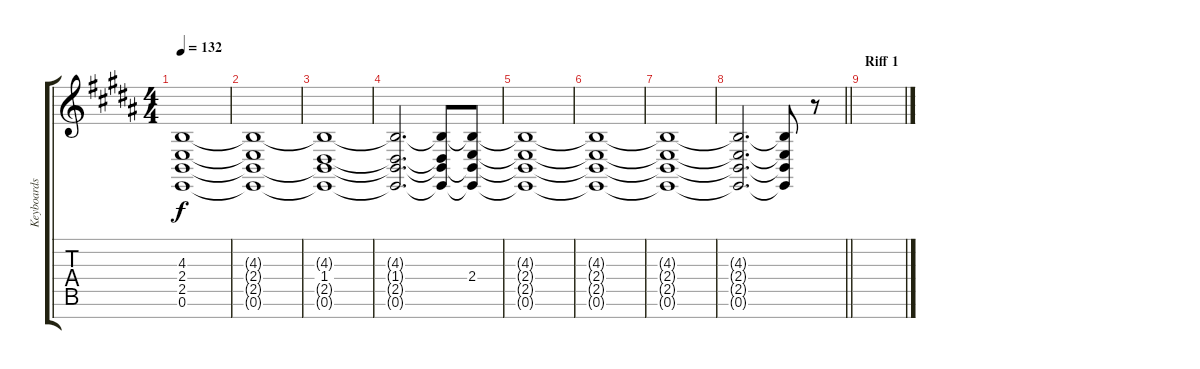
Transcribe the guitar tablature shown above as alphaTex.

\track ("Keyboards" "Keyboards") {instrument stringensemble1}
\staff {score tabs}
\tuning (E4 B3 G3 D3 A2 E2 B1) {hide}
\ts (4 4)
\tempo 132
\clef g2
\ks b
(4.3 2.4 2.5 0.6).1{dy f} |
(4.3{t} 2.4{t} 2.5{t} 0.6{t}).1 |
(4.3{t} 1.4 2.5{t} 0.6{t}).1 |
(4.3{t} 1.4{t} 2.5{t} 0.6{t}).2{d} (4.3{t} 1.4{t} 2.5{t} 0.6{t}).8 (4.3{t} 2.4 2.5{t} 0.6{t}).8 |
(4.3{t} 2.4{t} 2.5{t} 0.6{t}).1 |
(4.3{t} 2.4{t} 2.5{t} 0.6{t}).1 |
(4.3{t} 2.4{t} 2.5{t} 0.6{t}).1 |
\barLineRight lightlight
(4.3{t} 2.4{t} 2.5{t} 0.6{t}).2{d} (4.3{t} 2.4{t} 2.5{t} 0.6{t}).8 r.8 |
\section ("" "Riff 1")
